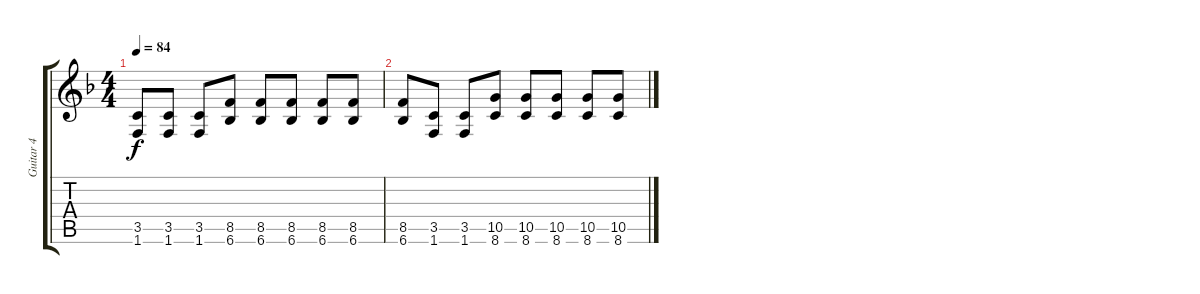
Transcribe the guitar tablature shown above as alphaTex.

\track ("Guitar 4" "Guitar 4") {instrument distortionguitar}
\staff {score tabs}
\tuning (E4 B3 G3 D3 A2 E2) {hide}
\ts (4 4)
\tempo 84
\clef g2
\ks f
(3.5 1.6).8{dy f volume 1} (3.5 1.6).8 (3.5 1.6).8 (8.5 6.6).8 (8.5 6.6).8 (8.5 6.6).8 (8.5 6.6).8 (8.5 6.6).8 |
(8.5 6.6).8{volume 0} (3.5 1.6).8 (3.5 1.6).8 (10.5 8.6).8 (10.5 8.6).8 (10.5 8.6).8 (10.5 8.6).8 (10.5 8.6).8
